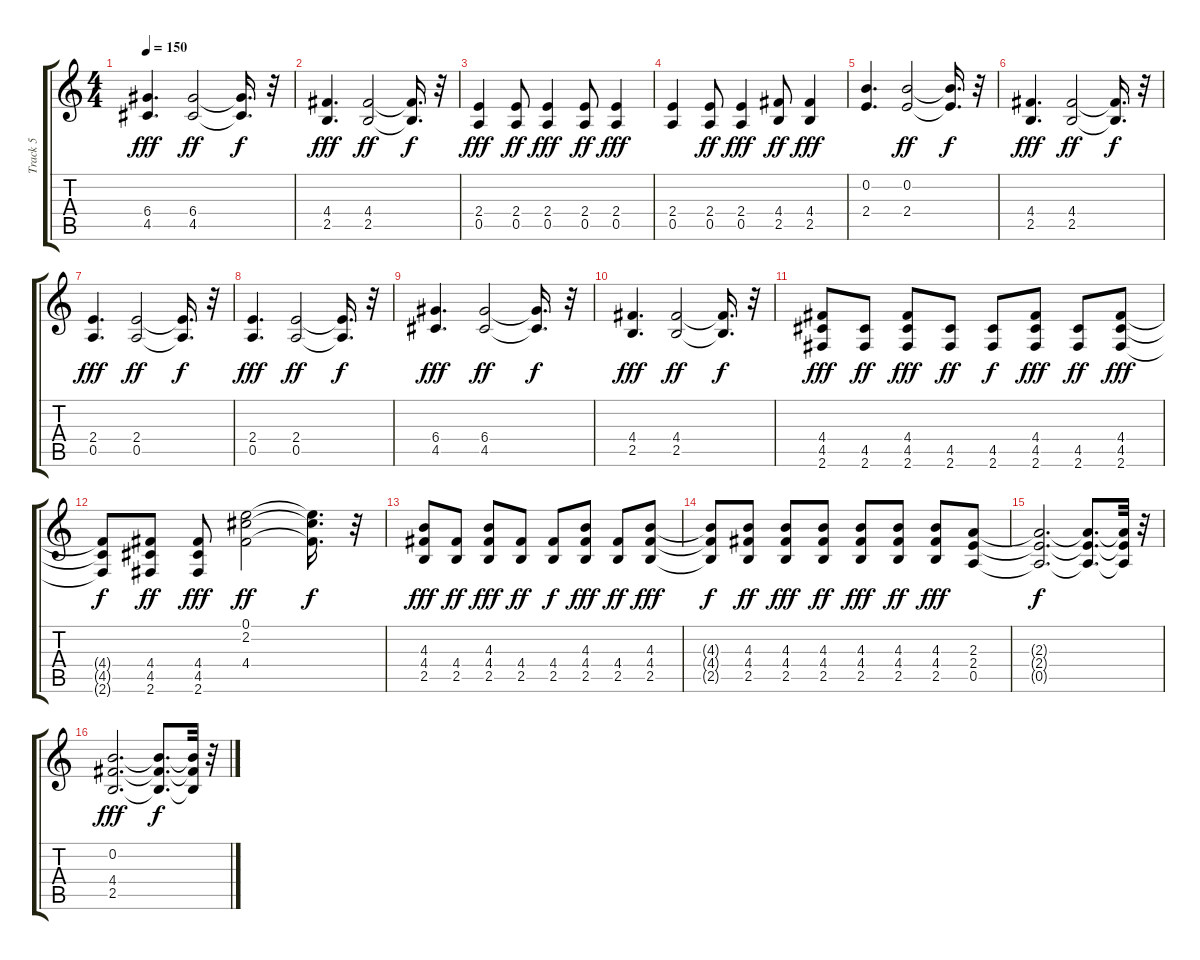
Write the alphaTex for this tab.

\track ("Track 5" "Track 5") {instrument electricguitarmuted}
\staff {score tabs}
\tuning (E4 B3 G3 D3 A2 E2) {hide}
\ts (4 4)
\tempo 150
\clef g2
\ks c
(6.4 4.5).4{d dy fff} (6.4 4.5).2{dy ff} (6.4{t} 4.5{t}).16{d dy f} r.32 |
(4.4 2.5).4{d dy fff} (4.4 2.5).2{dy ff} (4.4{t} 2.5{t}).16{d dy f} r.32 |
(2.4 0.5).4{dy fff} (2.4 0.5).8{dy ff} (2.4 0.5).4{dy fff} (2.4 0.5).8{dy ff} (2.4 0.5).4{dy fff} |
(2.4 0.5).4 (2.4 0.5).8{dy ff} (2.4 0.5).4{dy fff} (4.4 2.5).8{dy ff} (4.4 2.5).4{dy fff} |
(0.2 2.4).4{d} (0.2 2.4).2{dy ff} (0.2{t} 2.4{t}).16{d dy f} r.32 |
(4.4 2.5).4{d dy fff} (4.4 2.5).2{dy ff} (4.4{t} 2.5{t}).16{d dy f} r.32 |
(2.4 0.5).4{d dy fff} (2.4 0.5).2{dy ff} (2.4{t} 0.5{t}).16{d dy f} r.32 |
(2.4 0.5).4{d dy fff} (2.4 0.5).2{dy ff} (2.4{t} 0.5{t}).16{d dy f} r.32 |
(6.4 4.5).4{d dy fff} (6.4 4.5).2{dy ff} (6.4{t} 4.5{t}).16{d dy f} r.32 |
(4.4 2.5).4{d dy fff} (4.4 2.5).2{dy ff} (4.4{t} 2.5{t}).16{d dy f} r.32 |
(4.4 4.5 2.6).8{dy fff} (4.5 2.6).8{dy ff instrument electricguitarmuted} (4.4 4.5 2.6).8{dy fff instrument distortionguitar} (4.5 2.6).8{dy ff instrument electricguitarmuted} (4.5 2.6).8{dy f} (4.4 4.5 2.6).8{dy fff instrument distortionguitar} (4.5 2.6).8{dy ff instrument electricguitarmuted} (4.4 4.5 2.6).8{dy fff instrument distortionguitar} |
(4.4{t} 4.5{t} 2.6{t}).8{dy f} (4.4 4.5 2.6).8{dy ff} (4.4 4.5 2.6).8{dy fff} (0.1 2.2 4.4).2{dy ff} (0.1{t} 2.2{t} 4.4{t}).16{d dy f} r.32 |
(4.3 4.4 2.5).8{dy fff} (4.4 2.5).8{dy ff instrument electricguitarmuted} (4.3 4.4 2.5).8{dy fff instrument distortionguitar} (4.4 2.5).8{dy ff instrument electricguitarmuted} (4.4 2.5).8{dy f} (4.3 4.4 2.5).8{dy fff instrument distortionguitar} (4.4 2.5).8{dy ff instrument electricguitarmuted} (4.3 4.4 2.5).8{dy fff instrument distortionguitar} |
(4.3{t} 4.4{t} 2.5{t}).8{dy f} (4.3 4.4 2.5).8{dy ff} (4.3 4.4 2.5).8{dy fff} (4.3 4.4 2.5).8{dy ff} (4.3 4.4 2.5).8{dy fff} (4.3 4.4 2.5).8{dy ff} (4.3 4.4 2.5).8{dy fff} (2.3 2.4 0.5).8 |
(2.3{t} 2.4{t} 0.5{t}).2{d dy f} (2.3{t} 2.4{t} 0.5{t}).8{d} (2.3{t} 2.4{t} 0.5{t}).32 r.32 |
(0.2 4.4 2.5).2{d dy fff} (0.2{t} 4.4{t} 2.5{t}).8{d dy f} (0.2{t} 4.4{t} 2.5{t}).32 r.32
